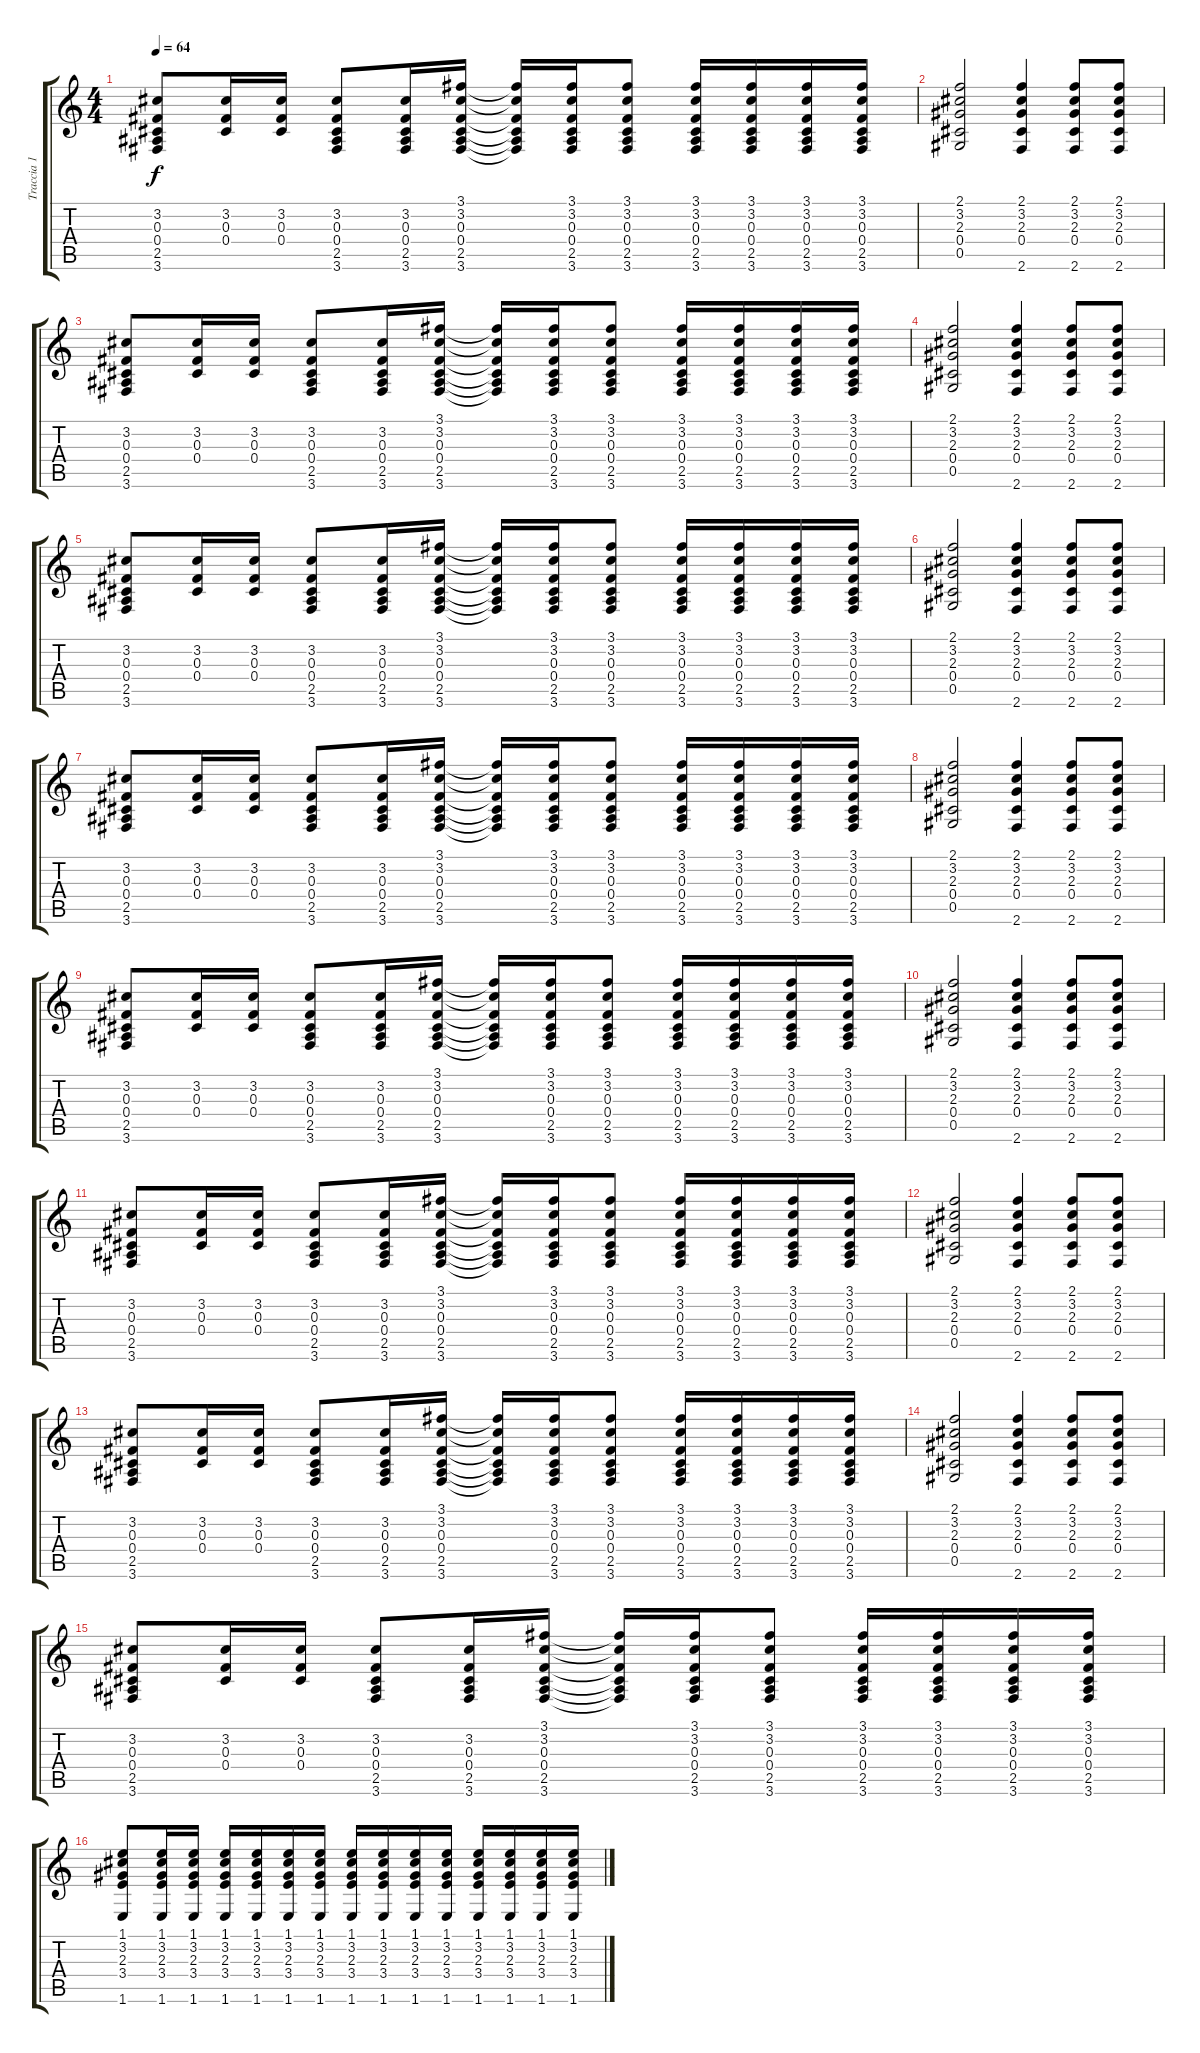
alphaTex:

\track ("Traccia 1" "Traccia 1") {instrument acousticguitarsteel}
\staff {score tabs}
\tuning (Eb4 Bb3 Gb3 Db3 Ab2 Eb2) {hide}
\ts (4 4)
\tempo 64
\clef g2
\ks c
(3.2 0.3 0.4 2.5 3.6).8{dy f} (3.2 0.3 0.4).16 (3.2 0.3 0.4).16 (3.2 0.3 0.4 2.5 3.6).8 (3.2 0.3 0.4 2.5 3.6).16 (3.1 3.2 0.3 0.4 2.5 3.6).16 (3.1{t} 3.2{t} 0.3{t} 0.4{t} 2.5{t} 3.6{t}).16 (3.1 3.2 0.3 0.4 2.5 3.6).16 (3.1 3.2 0.3 0.4 2.5 3.6).8 (3.1 3.2 0.3 0.4 2.5 3.6).16 (3.1 3.2 0.3 0.4 2.5 3.6).16 (3.1 3.2 0.3 0.4 2.5 3.6).16 (3.1 3.2 0.3 0.4 2.5 3.6).16 |
(2.1 3.2 2.3 0.4 0.5).2 (2.1 3.2 2.3 0.4 2.6).4 (2.1 3.2 2.3 0.4 2.6).8 (2.1 3.2 2.3 0.4 2.6).8 |
(3.2 0.3 0.4 2.5 3.6).8 (3.2 0.3 0.4).16 (3.2 0.3 0.4).16 (3.2 0.3 0.4 2.5 3.6).8 (3.2 0.3 0.4 2.5 3.6).16 (3.1 3.2 0.3 0.4 2.5 3.6).16 (3.1{t} 3.2{t} 0.3{t} 0.4{t} 2.5{t} 3.6{t}).16 (3.1 3.2 0.3 0.4 2.5 3.6).16 (3.1 3.2 0.3 0.4 2.5 3.6).8 (3.1 3.2 0.3 0.4 2.5 3.6).16 (3.1 3.2 0.3 0.4 2.5 3.6).16 (3.1 3.2 0.3 0.4 2.5 3.6).16 (3.1 3.2 0.3 0.4 2.5 3.6).16 |
(2.1 3.2 2.3 0.4 0.5).2 (2.1 3.2 2.3 0.4 2.6).4 (2.1 3.2 2.3 0.4 2.6).8 (2.1 3.2 2.3 0.4 2.6).8 |
(3.2 0.3 0.4 2.5 3.6).8 (3.2 0.3 0.4).16 (3.2 0.3 0.4).16 (3.2 0.3 0.4 2.5 3.6).8 (3.2 0.3 0.4 2.5 3.6).16 (3.1 3.2 0.3 0.4 2.5 3.6).16 (3.1{t} 3.2{t} 0.3{t} 0.4{t} 2.5{t} 3.6{t}).16 (3.1 3.2 0.3 0.4 2.5 3.6).16 (3.1 3.2 0.3 0.4 2.5 3.6).8 (3.1 3.2 0.3 0.4 2.5 3.6).16 (3.1 3.2 0.3 0.4 2.5 3.6).16 (3.1 3.2 0.3 0.4 2.5 3.6).16 (3.1 3.2 0.3 0.4 2.5 3.6).16 |
(2.1 3.2 2.3 0.4 0.5).2 (2.1 3.2 2.3 0.4 2.6).4 (2.1 3.2 2.3 0.4 2.6).8 (2.1 3.2 2.3 0.4 2.6).8 |
(3.2 0.3 0.4 2.5 3.6).8 (3.2 0.3 0.4).16 (3.2 0.3 0.4).16 (3.2 0.3 0.4 2.5 3.6).8 (3.2 0.3 0.4 2.5 3.6).16 (3.1 3.2 0.3 0.4 2.5 3.6).16 (3.1{t} 3.2{t} 0.3{t} 0.4{t} 2.5{t} 3.6{t}).16 (3.1 3.2 0.3 0.4 2.5 3.6).16 (3.1 3.2 0.3 0.4 2.5 3.6).8 (3.1 3.2 0.3 0.4 2.5 3.6).16 (3.1 3.2 0.3 0.4 2.5 3.6).16 (3.1 3.2 0.3 0.4 2.5 3.6).16 (3.1 3.2 0.3 0.4 2.5 3.6).16 |
(2.1 3.2 2.3 0.4 0.5).2 (2.1 3.2 2.3 0.4 2.6).4 (2.1 3.2 2.3 0.4 2.6).8 (2.1 3.2 2.3 0.4 2.6).8 |
(3.2 0.3 0.4 2.5 3.6).8 (3.2 0.3 0.4).16 (3.2 0.3 0.4).16 (3.2 0.3 0.4 2.5 3.6).8 (3.2 0.3 0.4 2.5 3.6).16 (3.1 3.2 0.3 0.4 2.5 3.6).16 (3.1{t} 3.2{t} 0.3{t} 0.4{t} 2.5{t} 3.6{t}).16 (3.1 3.2 0.3 0.4 2.5 3.6).16 (3.1 3.2 0.3 0.4 2.5 3.6).8 (3.1 3.2 0.3 0.4 2.5 3.6).16 (3.1 3.2 0.3 0.4 2.5 3.6).16 (3.1 3.2 0.3 0.4 2.5 3.6).16 (3.1 3.2 0.3 0.4 2.5 3.6).16 |
(2.1 3.2 2.3 0.4 0.5).2 (2.1 3.2 2.3 0.4 2.6).4 (2.1 3.2 2.3 0.4 2.6).8 (2.1 3.2 2.3 0.4 2.6).8 |
(3.2 0.3 0.4 2.5 3.6).8 (3.2 0.3 0.4).16 (3.2 0.3 0.4).16 (3.2 0.3 0.4 2.5 3.6).8 (3.2 0.3 0.4 2.5 3.6).16 (3.1 3.2 0.3 0.4 2.5 3.6).16 (3.1{t} 3.2{t} 0.3{t} 0.4{t} 2.5{t} 3.6{t}).16 (3.1 3.2 0.3 0.4 2.5 3.6).16 (3.1 3.2 0.3 0.4 2.5 3.6).8 (3.1 3.2 0.3 0.4 2.5 3.6).16 (3.1 3.2 0.3 0.4 2.5 3.6).16 (3.1 3.2 0.3 0.4 2.5 3.6).16 (3.1 3.2 0.3 0.4 2.5 3.6).16 |
(2.1 3.2 2.3 0.4 0.5).2 (2.1 3.2 2.3 0.4 2.6).4 (2.1 3.2 2.3 0.4 2.6).8 (2.1 3.2 2.3 0.4 2.6).8 |
(3.2 0.3 0.4 2.5 3.6).8 (3.2 0.3 0.4).16 (3.2 0.3 0.4).16 (3.2 0.3 0.4 2.5 3.6).8 (3.2 0.3 0.4 2.5 3.6).16 (3.1 3.2 0.3 0.4 2.5 3.6).16 (3.1{t} 3.2{t} 0.3{t} 0.4{t} 2.5{t} 3.6{t}).16 (3.1 3.2 0.3 0.4 2.5 3.6).16 (3.1 3.2 0.3 0.4 2.5 3.6).8 (3.1 3.2 0.3 0.4 2.5 3.6).16 (3.1 3.2 0.3 0.4 2.5 3.6).16 (3.1 3.2 0.3 0.4 2.5 3.6).16 (3.1 3.2 0.3 0.4 2.5 3.6).16 |
(2.1 3.2 2.3 0.4 0.5).2 (2.1 3.2 2.3 0.4 2.6).4 (2.1 3.2 2.3 0.4 2.6).8 (2.1 3.2 2.3 0.4 2.6).8 |
(3.2 0.3 0.4 2.5 3.6).8 (3.2 0.3 0.4).16 (3.2 0.3 0.4).16 (3.2 0.3 0.4 2.5 3.6).8 (3.2 0.3 0.4 2.5 3.6).16 (3.1 3.2 0.3 0.4 2.5 3.6).16 (3.1{t} 3.2{t} 0.3{t} 0.4{t} 2.5{t} 3.6{t}).16 (3.1 3.2 0.3 0.4 2.5 3.6).16 (3.1 3.2 0.3 0.4 2.5 3.6).8 (3.1 3.2 0.3 0.4 2.5 3.6).16 (3.1 3.2 0.3 0.4 2.5 3.6).16 (3.1 3.2 0.3 0.4 2.5 3.6).16 (3.1 3.2 0.3 0.4 2.5 3.6).16 |
(1.1 3.2 2.3 3.4 1.6).8 (1.1 3.2 2.3 3.4 1.6).16 (1.1 3.2 2.3 3.4 1.6).16 (1.1 3.2 2.3 3.4 1.6).16 (1.1 3.2 2.3 3.4 1.6).16 (1.1 3.2 2.3 3.4 1.6).16 (1.1 3.2 2.3 3.4 1.6).16 (1.1 3.2 2.3 3.4 1.6).16 (1.1 3.2 2.3 3.4 1.6).16 (1.1 3.2 2.3 3.4 1.6).16 (1.1 3.2 2.3 3.4 1.6).16 (1.1 3.2 2.3 3.4 1.6).16 (1.1 3.2 2.3 3.4 1.6).16 (1.1 3.2 2.3 3.4 1.6).16 (1.1 3.2 2.3 3.4 1.6).16
